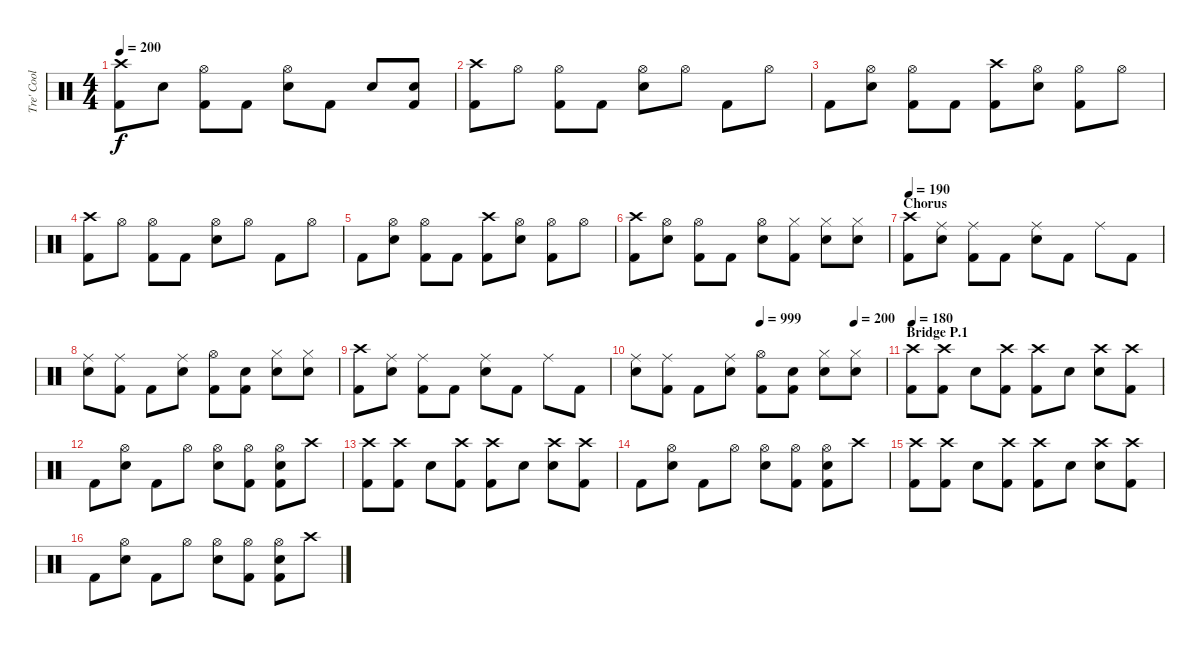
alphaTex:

\track ("Tre' Cool (Drums)" "Tre' Cool ") {instrument percussion}
\staff {score}
\articulation defaults
\ts (4 4)
\tempo 200
\clef neutral
\ks c
("Crash high (hit)" "Kick (hit) 2").8{dy f} "Snare (hit) 2".8 ("Hi-Hat (open)" "Kick (hit) 2").8 "Kick (hit) 2".8 ("Hi-Hat (open)" "Snare (hit) 2").8 "Kick (hit) 2".8 "Snare (hit) 2".8 ("Snare (hit) 2" "Kick (hit) 2").8 |
("Crash high (hit)" "Kick (hit) 2").8 "Hi-Hat (open)".8 ("Hi-Hat (open)" "Kick (hit) 2").8 "Kick (hit) 2".8 ("Hi-Hat (open)" "Snare (hit) 2").8 "Hi-Hat (open)".8 "Kick (hit) 2".8 "Hi-Hat (open)".8 |
"Kick (hit) 2".8 ("Hi-Hat (open)" "Snare (hit) 2").8 ("Hi-Hat (open)" "Kick (hit) 2").8 "Kick (hit) 2".8 ("Crash high (hit)" "Kick (hit) 2").8 ("Hi-Hat (open)" "Snare (hit) 2").8 ("Hi-Hat (open)" "Kick (hit) 2").8 "Hi-Hat (open)".8 |
("Crash high (hit)" "Kick (hit) 2").8 "Hi-Hat (open)".8 ("Hi-Hat (open)" "Kick (hit) 2").8 "Kick (hit) 2".8 ("Hi-Hat (open)" "Snare (hit) 2").8 "Hi-Hat (open)".8 "Kick (hit) 2".8 "Hi-Hat (open)".8 |
"Kick (hit) 2".8 ("Hi-Hat (open)" "Snare (hit) 2").8 ("Hi-Hat (open)" "Kick (hit) 2").8 "Kick (hit) 2".8 ("Crash high (hit)" "Kick (hit) 2").8 ("Hi-Hat (open)" "Snare (hit) 2").8 ("Hi-Hat (open)" "Kick (hit) 2").8 "Hi-Hat (open)".8 |
("Crash high (hit)" "Kick (hit) 2").8 ("Hi-Hat (open)" "Snare (hit) 2").8 ("Hi-Hat (open)" "Kick (hit) 2").8 "Kick (hit) 2".8 ("Hi-Hat (open)" "Snare (hit) 2").8 ("Kick (hit) 2" "Hi-Hat (closed)").8 ("Snare (hit) 2" "Hi-Hat (closed)").8 ("Snare (hit) 2" "Hi-Hat (closed)").8 |
\section ("" "Chorus")
\tempo 190
("Crash high (hit)" "Kick (hit) 2").8 ("Ride (middle)" "Snare (hit) 2").8 ("Ride (middle)" "Kick (hit) 2").8 "Kick (hit) 2".8 ("Ride (middle)" "Snare (hit) 2").8 "Kick (hit) 2".8 "Ride (middle)".8 "Kick (hit) 2".8 |
("Ride (middle)" "Snare (hit) 2").8 ("Ride (middle)" "Kick (hit) 2").8 "Kick (hit) 2".8 ("Ride (middle)" "Snare (hit) 2").8 ("Hi-Hat (open)" "Kick (hit) 2").8 ("Kick (hit) 2" "Snare (hit) 2").8 ("Snare (hit) 2" "Hi-Hat (closed)").8 ("Snare (hit) 2" "Hi-Hat (closed)").8 |
("Crash high (hit)" "Kick (hit) 2").8 ("Ride (middle)" "Snare (hit) 2").8 ("Ride (middle)" "Kick (hit) 2").8 "Kick (hit) 2".8 ("Ride (middle)" "Snare (hit) 2").8 "Kick (hit) 2".8 "Ride (middle)".8 "Kick (hit) 2".8 |
\tempo (999 0.5)
\tempo (200 0.875)
("Ride (middle)" "Snare (hit) 2").8 ("Ride (middle)" "Kick (hit) 2").8 "Kick (hit) 2".8 ("Ride (middle)" "Snare (hit) 2").8 ("Hi-Hat (open)" "Kick (hit) 2").8 ("Kick (hit) 2" "Snare (hit) 2").8 ("Snare (hit) 2" "Hi-Hat (closed)").8 ("Snare (hit) 2" "Hi-Hat (closed)").8 |
\section ("" "Bridge P.1")
\tempo 180
("Crash high (hit)" "Kick (hit) 2").8 ("Kick (hit) 2" "Crash high (hit)").8 "Snare (hit) 2".8 ("Kick (hit) 2" "Crash high (hit)").8 ("Kick (hit) 2" "Crash high (hit)").8 "Snare (hit) 2".8 ("Snare (hit) 2" "Crash high (hit)").8 ("Crash high (hit)" "Kick (hit) 2").8 |
"Kick (hit) 2".8 ("Hi-Hat (open)" "Snare (hit) 2").8 "Kick (hit) 2".8 "Hi-Hat (open)".8 ("Hi-Hat (open)" "Snare (hit) 2").8 ("Hi-Hat (open)" "Kick (hit) 2").8 ("Hi-Hat (open)" "Snare (hit) 2" "Kick (hit) 2").8 "Crash high (hit)".8 |
("Crash high (hit)" "Kick (hit) 2").8 ("Kick (hit) 2" "Crash high (hit)").8 "Snare (hit) 2".8 ("Kick (hit) 2" "Crash high (hit)").8 ("Kick (hit) 2" "Crash high (hit)").8 "Snare (hit) 2".8 ("Snare (hit) 2" "Crash high (hit)").8 ("Crash high (hit)" "Kick (hit) 2").8 |
"Kick (hit) 2".8 ("Hi-Hat (open)" "Snare (hit) 2").8 "Kick (hit) 2".8 "Hi-Hat (open)".8 ("Hi-Hat (open)" "Snare (hit) 2").8 ("Hi-Hat (open)" "Kick (hit) 2").8 ("Hi-Hat (open)" "Snare (hit) 2" "Kick (hit) 2").8 "Crash high (hit)".8 |
("Crash high (hit)" "Kick (hit) 2").8 ("Kick (hit) 2" "Crash high (hit)").8 "Snare (hit) 2".8 ("Kick (hit) 2" "Crash high (hit)").8 ("Kick (hit) 2" "Crash high (hit)").8 "Snare (hit) 2".8 ("Snare (hit) 2" "Crash high (hit)").8 ("Crash high (hit)" "Kick (hit) 2").8 |
"Kick (hit) 2".8 ("Hi-Hat (open)" "Snare (hit) 2").8 "Kick (hit) 2".8 "Hi-Hat (open)".8 ("Hi-Hat (open)" "Snare (hit) 2").8 ("Hi-Hat (open)" "Kick (hit) 2").8 ("Hi-Hat (open)" "Snare (hit) 2" "Kick (hit) 2").8 "Crash high (hit)".8
